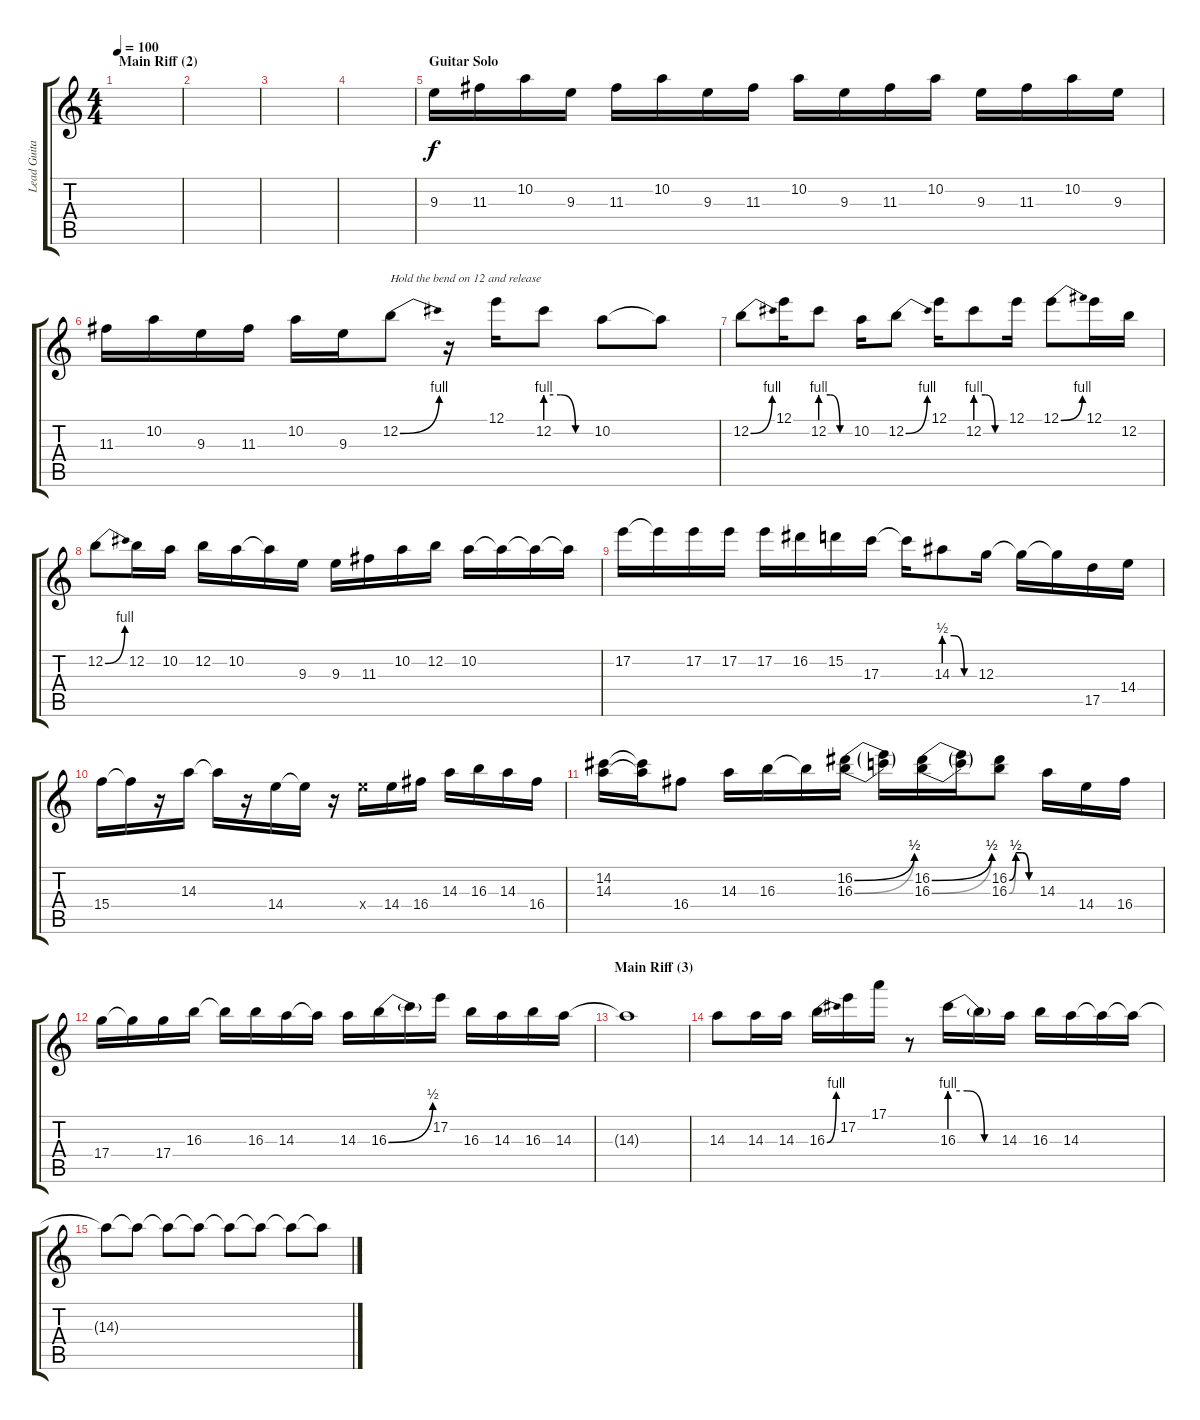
\track ("Lead Guitar" "Lead Guita") {instrument overdrivenguitar}
\staff {score tabs}
\tuning (E4 B3 G3 D3 A2 E2) {hide}
\ts (4 4)
\section ("" "Main Riff (2)")
\tempo 100
\clef g2
\ks c
|
|
|
|
\section ("" "Guitar Solo")
9.3.16 11.3.16 10.2.16 9.3.16 11.3.16 10.2.16 9.3.16 11.3.16 10.2.16 9.3.16 11.3.16 10.2.16 9.3.16 11.3.16 10.2.16 9.3.16 |
11.3.16 10.2.16 9.3.16 11.3.16 10.2.16 9.3.16 12.2{be (bend 0 0 60 4)}.8{txt "Hold the bend on 12 and release"} r.16 12.1.16 12.2{be (custom 0 4 20 4 40 0 60 0)}.8 10.2.8 10.2{t}.8 |
12.2{be (bend 0 0 60 4)}.8 12.1.16 12.2{be (custom 0 4 20 4 40 0 60 0)}.8 10.2.16 12.2{be (bend 0 0 60 4)}.8 12.1.16 12.2{be (custom 0 4 20 4 40 0 60 0)}.8 12.1.16 12.1{be (bend 0 0 60 4)}.8 12.1.16 12.2.16 |
12.2{be (bend 0 0 60 4)}.8 12.2.16 10.2.16 12.2.16 10.2.16 10.2{t}.16 9.3.16 9.3.16 11.3.16 10.2.16 12.2.16 10.2.16 10.2{t}.16 10.2{t}.16 10.2{t}.16 |
17.2.16 17.2{t}.16 17.2.16 17.2.16 17.2.16 16.2.16 15.2.16 17.3.16 17.3{t}.16 14.3{be (custom 0 2 20 2 40 0 60 0)}.8 12.3.16 12.3{t}.16 12.3{t}.16 17.5.16 14.4.16 |
15.4.16 15.4{t}.16 r.16 14.3.16 14.3{t}.16 r.16 14.4.16 14.4{t}.16 r.16 14.4{x}.16 14.4.16 16.4.16 14.3.16 16.3.16 14.3.16 16.4.16 |
(14.2 14.3).16 (14.2{t} 14.3{t}).16 16.4.8 14.3.16 16.3.16 16.3{t}.16 (16.2{be (bend 0 0 60 2)} 16.3{be (bend 0 0 60 2)}).16 (16.2{t} 16.3{t}).16 (16.2{be (bend 0 0 60 2)} 16.3{be (bend 0 0 60 2)}).16 (16.2{t} 16.3{t}).16 (16.2{be (custom 0 0 15 2 30 2 45 0 60 0)} 16.3{be (custom 0 0 15 2 30 2 45 0 60 0)}).8 14.3.16 14.4.16 16.4.16 |
17.4.16 17.4{t}.16 17.4.16 16.3.16 16.3{t}.16 16.3.16 14.3.16 14.3{t}.16 14.3.16 16.3{be (bend 0 0 60 2)}.16 16.3{t}.16 17.2.16 16.3.16 14.3.16 16.3.16 14.3.16 |
\section ("" "Main Riff (3)")
14.3{t}.1 |
14.3.8 14.3.16 14.3.16 16.3{be (bend 0 0 60 4)}.16 17.2.16 17.1.16 r.8 16.3{be (custom 0 4 20 4 40 0 60 0)}.16 16.3{t}.16 14.3.16 16.3.16 14.3.16 14.3{t}.16 14.3{t}.16 |
14.3{t}.8{volume 8} 14.3{t}.8 14.3{t}.8 14.3{t}.8 14.3{t}.8 14.3{t}.8 14.3{t}.8 14.3{t}.8
